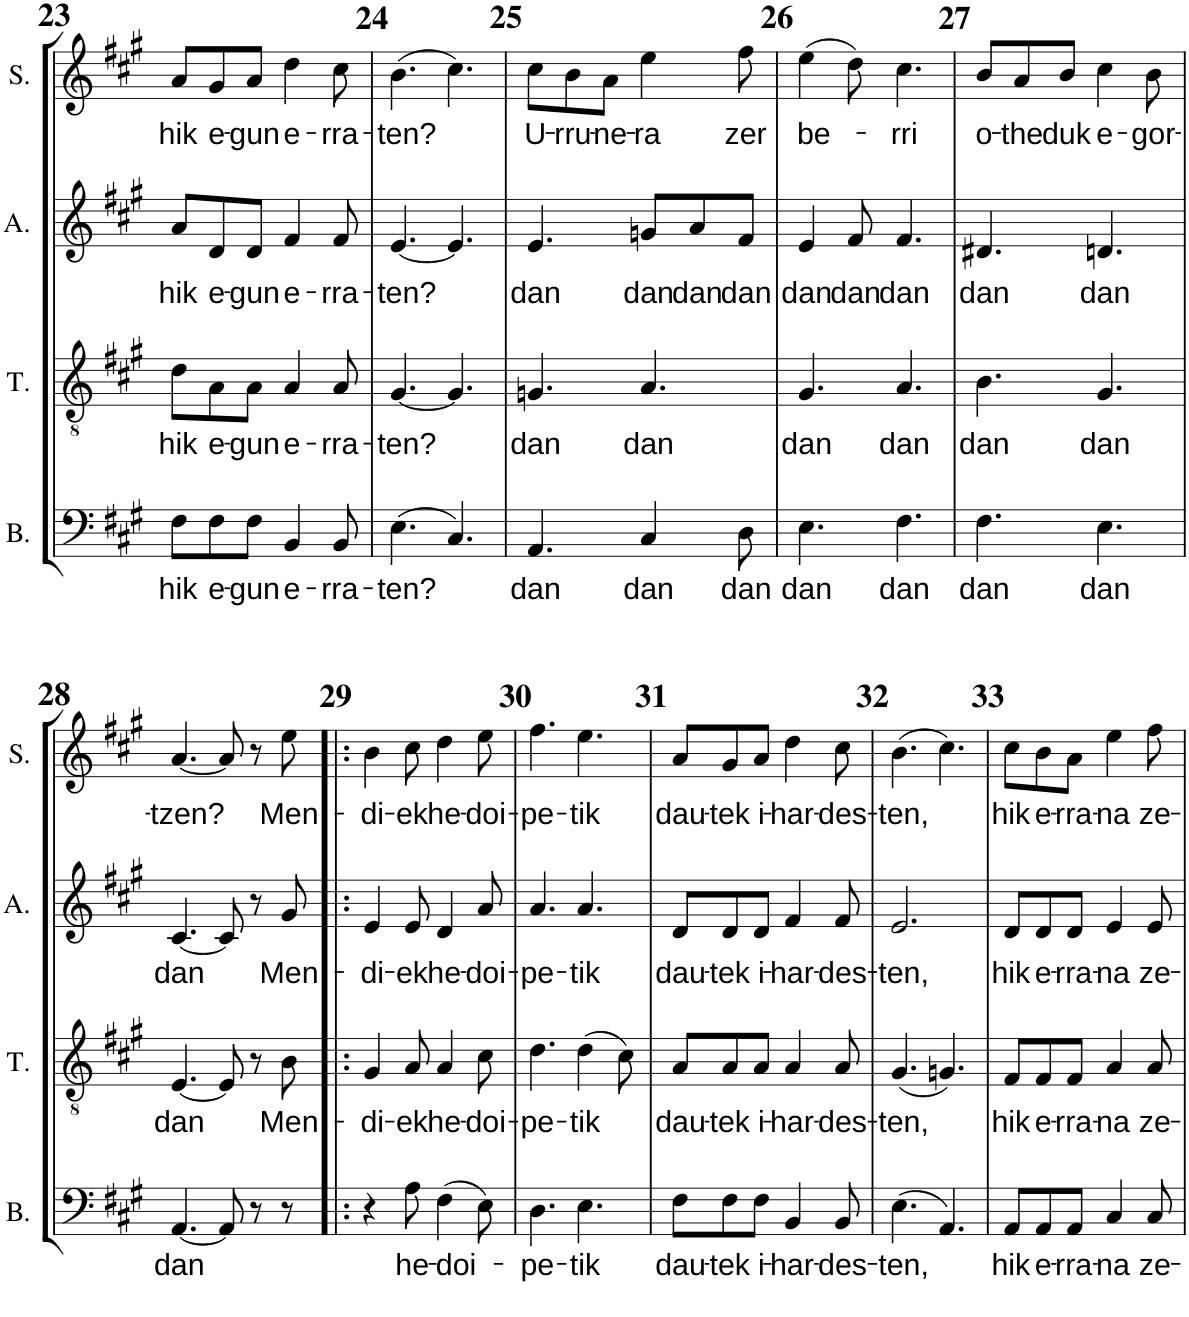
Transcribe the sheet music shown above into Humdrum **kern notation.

**kern	**text	**kern	**text	**kern	**text	**kern	**text
*part4	*part4	*part3	*part3	*part2	*part2	*part1	*part1
*staff4	*staff4	*staff3	*staff3	*staff2	*staff2	*staff1	*staff1
*I"Basse	*	*I"Tenor	*	*I"Alto	*	*I"Soprano	*
*I'B.	*	*I'T.	*	*I'A.	*	*I'S.	*
!!LO:PB:g=z
*clefF4	*	*clefGv2	*	*clefG2	*	*clefG2	*
*k[f#c#g#]	*	*k[f#c#g#]	*	*k[f#c#g#]	*	*k[f#c#g#]	*
*M6/8	*	*M6/8	*	*M6/8	*	*M6/8	*
=23	=23	=23	=23	=23	=23	=23	=23
!	!LO:LY:b	!	!LO:LY:b	!	!LO:LY:b	!	!LO:LY:b
8F#\L	hik	8d\L	hik	8a/L	hik	8a/L	hik
!	!LO:LY:b	!	!LO:LY:b	!	!LO:LY:b	!	!LO:LY:b
8F#\	e-	8A\	e-	8d/	e-	8g#/	e-
!	!LO:LY:b	!	!LO:LY:b	!	!LO:LY:b	!	!LO:LY:b
8F#\J	-gun	8A\J	-gun	8d/J	-gun	8a/J	-gun
!	!LO:LY:b	!	!LO:LY:b	!	!LO:LY:b	!	!LO:LY:b
4BB/	e-	4A/	e-	4f#/	e-	4dd\	e-
!	!LO:LY:b	!	!LO:LY:b	!	!LO:LY:b	!	!LO:LY:b
8BB/	-rra-	8A/	-rra-	8f#/	-rra-	8cc#\	-rra-
=24	=24	=24	=24	=24	=24	=24	=24
!	!LO:LY:b	!	!LO:LY:b	!	!LO:LY:b	!	!LO:LY:b
(4.E\	-ten?	[4.G#/	-ten?	[4.e/	-ten?	(4.b\	-ten?
4.C#/)	.	4.G#/]	.	4.e/]	.	4.cc#\)	.
=25	=25	=25	=25	=25	=25	=25	=25
!	!LO:LY:b	!	!LO:LY:b	!	!LO:LY:b	!	!LO:LY:b
4.AA/	dan	4.Gn/	dan	4.e/	dan	8cc#\L	U-
!	!	!	!	!	!	!	!LO:LY:b
.	.	.	.	.	.	8b\	-rru-
!	!	!	!	!	!	!	!LO:LY:b
.	.	.	.	.	.	8a\J	-ne-
!	!LO:LY:b	!	!LO:LY:b	!	!LO:LY:b	!	!LO:LY:b
4C#/	dan	4.A/	dan	8gn/L	dan	4ee\	-ra
!	!	!	!	!	!LO:LY:b	!	!
.	.	.	.	8a/	dan	.	.
!	!LO:LY:b	!	!	!	!LO:LY:b	!	!LO:LY:b
8D\	dan	.	.	8f#/J	dan	8ff#\	zer
=26	=26	=26	=26	=26	=26	=26	=26
!	!LO:LY:b	!	!LO:LY:b	!	!LO:LY:b	!	!LO:LY:b
4.E\	dan	4.G#/	dan	4e/	dan	(4ee\	be-
!	!	!	!	!	!LO:LY:b	!	!
.	.	.	.	8f#/	dan	8dd\)	.
!	!LO:LY:b	!	!LO:LY:b	!	!LO:LY:b	!	!LO:LY:b
4.F#\	dan	4.A/	dan	4.f#/	dan	4.cc#\	rri
=27	=27	=27	=27	=27	=27	=27	=27
!	!LO:LY:b	!	!LO:LY:b	!	!LO:LY:b	!	!LO:LY:b
4.F#\	dan	4.B\	dan	4.d#X/	dan	8b/L	o-
!	!	!	!	!	!	!	!LO:LY:b
.	.	.	.	.	.	8a/	-the
!	!	!	!	!	!	!	!LO:LY:b
.	.	.	.	.	.	8b/J	duk
!	!LO:LY:b	!	!LO:LY:b	!	!LO:LY:b	!	!LO:LY:b
4.E\	dan	4.G#/	dan	4.dn/	dan	4cc#\	e-
!	!	!	!	!	!	!	!LO:LY:b
.	.	.	.	.	.	8b\	-gor-
!!LO:LB:g=z
=28	=28	=28	=28	=28	=28	=28	=28
!	!LO:LY:b	!	!LO:LY:b	!	!LO:LY:b	!	!LO:LY:b
[4.AA/	dan	[4.E/	dan	[4.c#/	dan	[4.a/	-tzen?
8AA/]	.	8E/]	.	8c#/]	.	8a/]	.
8r	.	8r	.	8r	.	8r	.
!	!	!	!LO:LY:b	!	!LO:LY:b	!	!LO:LY:b
8r	.	8B\	Men-	8g#/	Men-	8ee\	Men-
=29!|:	=29!|:	=29!|:	=29!|:	=29!|:	=29!|:	=29!|:	=29!|:
!	!	!	!LO:LY:b	!	!LO:LY:b	!	!LO:LY:b
4r	.	4G#/	-di-	4e/	-di-	4b\	-di-
!	!LO:LY:b	!	!LO:LY:b	!	!LO:LY:b	!	!LO:LY:b
8A\	-he-	8A/	-ek	8e/	-ek	8cc#\	-ek
!	!LO:LY:b	!	!LO:LY:b	!	!LO:LY:b	!	!LO:LY:b
(4F#\	-doi-	4A/	he-	4d/	he-	4dd\	he-
!	!	!	!LO:LY:b	!	!LO:LY:b	!	!LO:LY:b
8E\)	.	8c#\	-doi-	8a/	-doi-	8ee\	-doi-
=30	=30	=30	=30	=30	=30	=30	=30
!	!LO:LY:b	!	!LO:LY:b	!	!LO:LY:b	!	!LO:LY:b
4.D\	-pe-	4.d\	-pe-	4.a/	-pe-	4.ff#\	-pe-
!	!LO:LY:b	!	!LO:LY:b	!	!LO:LY:b	!	!LO:LY:b
4.E\	-tik	(4d\	-tik	4.a/	-tik	4.ee\	-tik
.	.	8c#\)	.	.	.	.	.
=31	=31	=31	=31	=31	=31	=31	=31
!	!LO:LY:b	!	!LO:LY:b	!	!LO:LY:b	!	!LO:LY:b
8F#\L	dau-	8A/L	dau-	8d/L	dau-	8a/L	dau-
!	!LO:LY:b	!	!LO:LY:b	!	!LO:LY:b	!	!LO:LY:b
8F#\	-tek	8A/	-tek	8d/	-tek	8g#/	-tek
!	!LO:LY:b	!	!LO:LY:b	!	!LO:LY:b	!	!LO:LY:b
8F#\J	i-	8A/J	i-	8d/J	i-	8a/J	i-
!	!LO:LY:b	!	!LO:LY:b	!	!LO:LY:b	!	!LO:LY:b
4BB/	-har-	4A/	-har-	4f#/	-har-	4dd\	-har-
!	!LO:LY:b	!	!LO:LY:b	!	!LO:LY:b	!	!LO:LY:b
8BB/	-des-	8A/	-des-	8f#/	-des-	8cc#\	-des-
=32	=32	=32	=32	=32	=32	=32	=32
!	!LO:LY:b	!	!LO:LY:b	!	!LO:LY:b	!	!LO:LY:b
(4.E\	-ten,	(4.G#/	-ten,	2.e/	-ten,	(4.b\	-ten,
4.AA/)	.	4.Gn/)	.	.	.	4.cc#\)	.
=33	=33	=33	=33	=33	=33	=33	=33
!	!LO:LY:b	!	!LO:LY:b	!	!LO:LY:b	!	!LO:LY:b
8AA/L	hik	8F#/L	hik	8d/L	hik	8cc#\L	hik
!	!LO:LY:b	!	!LO:LY:b	!	!LO:LY:b	!	!LO:LY:b
8AA/	e-	8F#/	e-	8d/	e-	8b\	e-
!	!LO:LY:b	!	!LO:LY:b	!	!LO:LY:b	!	!LO:LY:b
8AA/J	-rra-	8F#/J	-rra-	8d/J	-rra-	8a\J	-rra-
!	!LO:LY:b	!	!LO:LY:b	!	!LO:LY:b	!	!LO:LY:b
4C#/	-na	4A/	-na	4e/	-na	4ee\	-na
!	!LO:LY:b	!	!LO:LY:b	!	!LO:LY:b	!	!LO:LY:b
8C#/	ze-	8A/	ze-	8e/	ze-	8ff#\	ze-
=	=	=	=	=	=	=	=
*-	*-	*-	*-	*-	*-	*-	*-
